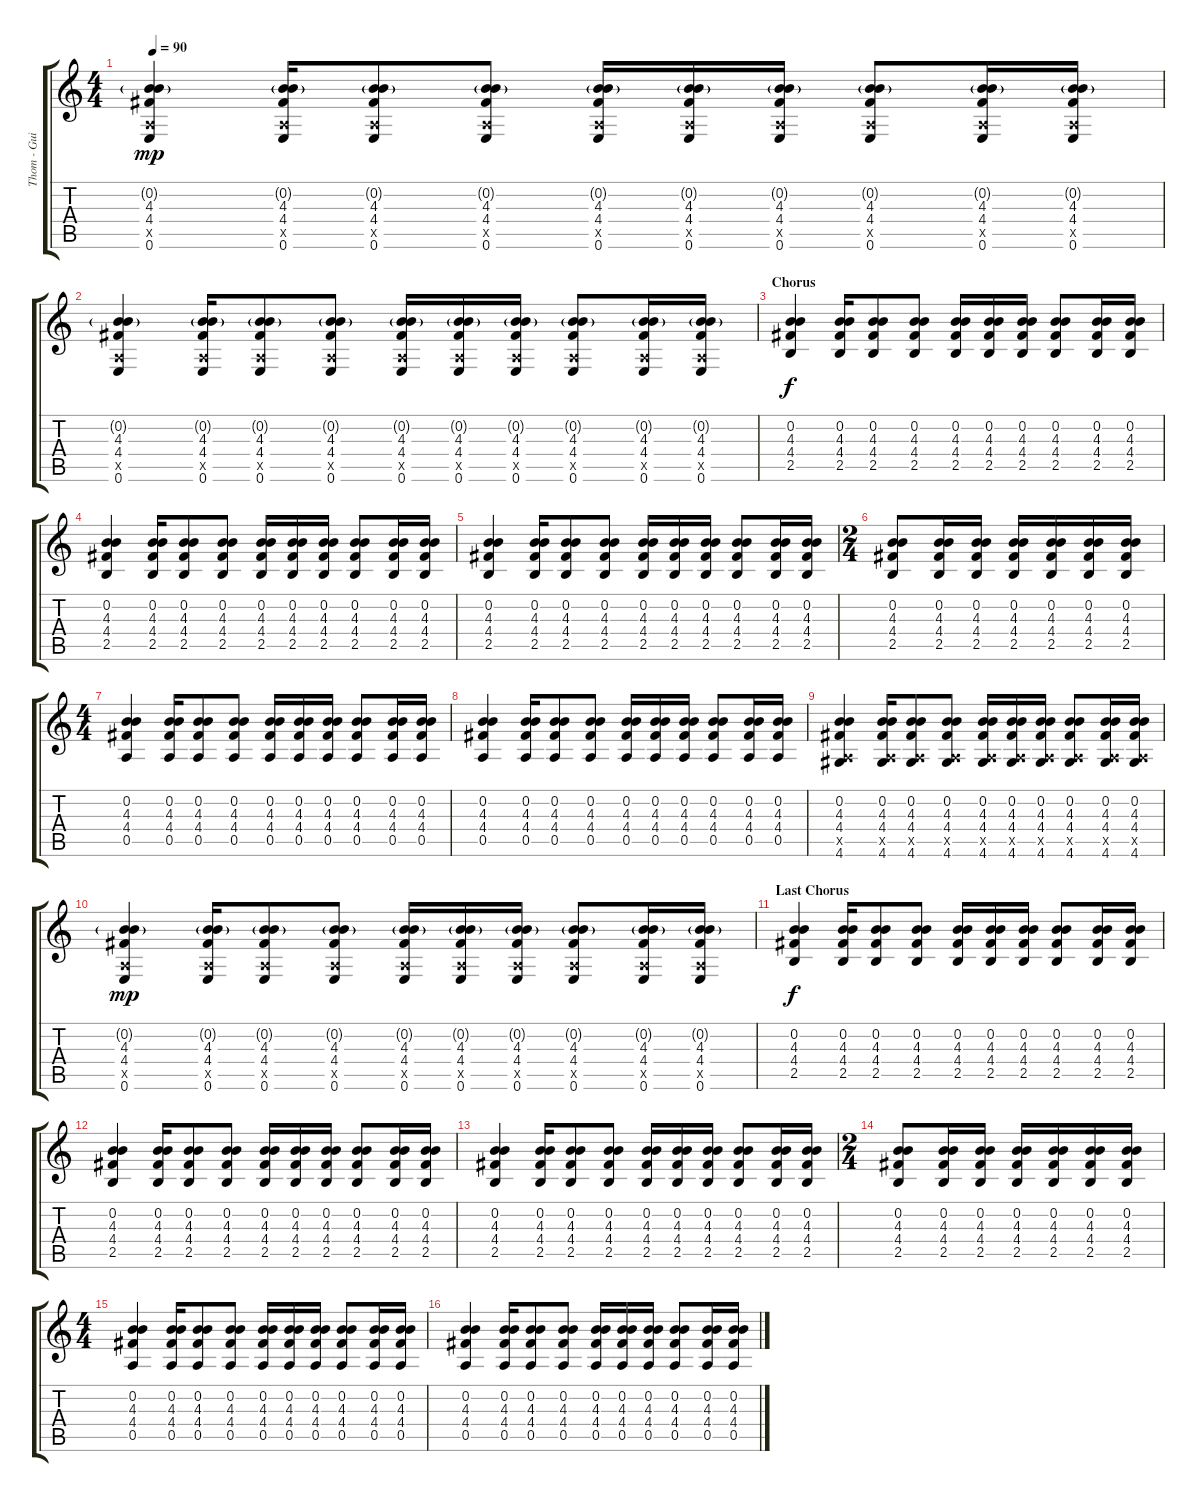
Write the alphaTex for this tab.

\track ("Thom - Guitar" "Thom - Gui") {instrument electricguitarclean}
\staff {score tabs}
\tuning (E4 B3 G3 D3 A2 E2) {hide}
\ts (4 4)
\tempo 90
\clef g2
\ks c
(0.2{g} 4.3 4.4 0.5{x} 0.6).4{dy mp} (0.2{g} 4.3 4.4 0.5{x} 0.6).16 (0.2{g} 4.3 4.4 0.5{x} 0.6).8 (0.2{g} 4.3 4.4 0.5{x} 0.6).8 (0.2{g} 4.3 4.4 0.5{x} 0.6).16 (0.2{g} 4.3 4.4 0.5{x} 0.6).16 (0.2{g} 4.3 4.4 0.5{x} 0.6).16 (0.2{g} 4.3 4.4 0.5{x} 0.6).8 (0.2{g} 4.3 4.4 0.5{x} 0.6).16 (0.2{g} 4.3 4.4 0.5{x} 0.6).16 |
(0.2{g} 4.3 4.4 0.5{x} 0.6).4 (0.2{g} 4.3 4.4 0.5{x} 0.6).16 (0.2{g} 4.3 4.4 0.5{x} 0.6).8 (0.2{g} 4.3 4.4 0.5{x} 0.6).8 (0.2{g} 4.3 4.4 0.5{x} 0.6).16 (0.2{g} 4.3 4.4 0.5{x} 0.6).16 (0.2{g} 4.3 4.4 0.5{x} 0.6).16 (0.2{g} 4.3 4.4 0.5{x} 0.6).8 (0.2{g} 4.3 4.4 0.5{x} 0.6).16 (0.2{g} 4.3 4.4 0.5{x} 0.6).16 |
\section ("" "Chorus")
(0.2 4.3 4.4 2.5).4{dy f} (0.2 4.3 4.4 2.5).16 (0.2 4.3 4.4 2.5).8 (0.2 4.3 4.4 2.5).8 (0.2 4.3 4.4 2.5).16 (0.2 4.3 4.4 2.5).16 (0.2 4.3 4.4 2.5).16 (0.2 4.3 4.4 2.5).8 (0.2 4.3 4.4 2.5).16 (0.2 4.3 4.4 2.5).16 |
(0.2 4.3 4.4 2.5).4 (0.2 4.3 4.4 2.5).16 (0.2 4.3 4.4 2.5).8 (0.2 4.3 4.4 2.5).8 (0.2 4.3 4.4 2.5).16 (0.2 4.3 4.4 2.5).16 (0.2 4.3 4.4 2.5).16 (0.2 4.3 4.4 2.5).8 (0.2 4.3 4.4 2.5).16 (0.2 4.3 4.4 2.5).16 |
(0.2 4.3 4.4 2.5).4 (0.2 4.3 4.4 2.5).16 (0.2 4.3 4.4 2.5).8 (0.2 4.3 4.4 2.5).8 (0.2 4.3 4.4 2.5).16 (0.2 4.3 4.4 2.5).16 (0.2 4.3 4.4 2.5).16 (0.2 4.3 4.4 2.5).8 (0.2 4.3 4.4 2.5).16 (0.2 4.3 4.4 2.5).16 |
\ts (2 4)
(0.2 4.3 4.4 2.5).8 (0.2 4.3 4.4 2.5).16 (0.2 4.3 4.4 2.5).16 (0.2 4.3 4.4 2.5).16 (0.2 4.3 4.4 2.5).16 (0.2 4.3 4.4 2.5).16 (0.2 4.3 4.4 2.5).16 |
\ts (4 4)
(0.2 4.3 4.4 0.5).4 (0.2 4.3 4.4 0.5).16 (0.2 4.3 4.4 0.5).8 (0.2 4.3 4.4 0.5).8 (0.2 4.3 4.4 0.5).16 (0.2 4.3 4.4 0.5).16 (0.2 4.3 4.4 0.5).16 (0.2 4.3 4.4 0.5).8 (0.2 4.3 4.4 0.5).16 (0.2 4.3 4.4 0.5).16 |
(0.2 4.3 4.4 0.5).4 (0.2 4.3 4.4 0.5).16 (0.2 4.3 4.4 0.5).8 (0.2 4.3 4.4 0.5).8 (0.2 4.3 4.4 0.5).16 (0.2 4.3 4.4 0.5).16 (0.2 4.3 4.4 0.5).16 (0.2 4.3 4.4 0.5).8 (0.2 4.3 4.4 0.5).16 (0.2 4.3 4.4 0.5).16 |
(0.2 4.3 4.4 0.5{x} 4.6).4 (0.2 4.3 4.4 0.5{x} 4.6).16 (0.2 4.3 4.4 0.5{x} 4.6).8 (0.2 4.3 4.4 0.5{x} 4.6).8 (0.2 4.3 4.4 0.5{x} 4.6).16 (0.2 4.3 4.4 0.5{x} 4.6).16 (0.2 4.3 4.4 0.5{x} 4.6).16 (0.2 4.3 4.4 0.5{x} 4.6).8 (0.2 4.3 4.4 0.5{x} 4.6).16 (0.2 4.3 4.4 0.5{x} 4.6).16 |
(0.2{g} 4.3 4.4 0.5{x} 0.6).4{dy mp} (0.2{g} 4.3 4.4 0.5{x} 0.6).16 (0.2{g} 4.3 4.4 0.5{x} 0.6).8 (0.2{g} 4.3 4.4 0.5{x} 0.6).8 (0.2{g} 4.3 4.4 0.5{x} 0.6).16 (0.2{g} 4.3 4.4 0.5{x} 0.6).16 (0.2{g} 4.3 4.4 0.5{x} 0.6).16 (0.2{g} 4.3 4.4 0.5{x} 0.6).8 (0.2{g} 4.3 4.4 0.5{x} 0.6).16 (0.2{g} 4.3 4.4 0.5{x} 0.6).16 |
\section ("" "Last Chorus")
(0.2 4.3 4.4 2.5).4{dy f} (0.2 4.3 4.4 2.5).16 (0.2 4.3 4.4 2.5).8 (0.2 4.3 4.4 2.5).8 (0.2 4.3 4.4 2.5).16 (0.2 4.3 4.4 2.5).16 (0.2 4.3 4.4 2.5).16 (0.2 4.3 4.4 2.5).8 (0.2 4.3 4.4 2.5).16 (0.2 4.3 4.4 2.5).16 |
(0.2 4.3 4.4 2.5).4 (0.2 4.3 4.4 2.5).16 (0.2 4.3 4.4 2.5).8 (0.2 4.3 4.4 2.5).8 (0.2 4.3 4.4 2.5).16 (0.2 4.3 4.4 2.5).16 (0.2 4.3 4.4 2.5).16 (0.2 4.3 4.4 2.5).8 (0.2 4.3 4.4 2.5).16 (0.2 4.3 4.4 2.5).16 |
(0.2 4.3 4.4 2.5).4 (0.2 4.3 4.4 2.5).16 (0.2 4.3 4.4 2.5).8 (0.2 4.3 4.4 2.5).8 (0.2 4.3 4.4 2.5).16 (0.2 4.3 4.4 2.5).16 (0.2 4.3 4.4 2.5).16 (0.2 4.3 4.4 2.5).8 (0.2 4.3 4.4 2.5).16 (0.2 4.3 4.4 2.5).16 |
\ts (2 4)
(0.2 4.3 4.4 2.5).8 (0.2 4.3 4.4 2.5).16 (0.2 4.3 4.4 2.5).16 (0.2 4.3 4.4 2.5).16 (0.2 4.3 4.4 2.5).16 (0.2 4.3 4.4 2.5).16 (0.2 4.3 4.4 2.5).16 |
\ts (4 4)
(0.2 4.3 4.4 0.5).4 (0.2 4.3 4.4 0.5).16 (0.2 4.3 4.4 0.5).8 (0.2 4.3 4.4 0.5).8 (0.2 4.3 4.4 0.5).16 (0.2 4.3 4.4 0.5).16 (0.2 4.3 4.4 0.5).16 (0.2 4.3 4.4 0.5).8 (0.2 4.3 4.4 0.5).16 (0.2 4.3 4.4 0.5).16 |
(0.2 4.3 4.4 0.5).4 (0.2 4.3 4.4 0.5).16 (0.2 4.3 4.4 0.5).8 (0.2 4.3 4.4 0.5).8 (0.2 4.3 4.4 0.5).16 (0.2 4.3 4.4 0.5).16 (0.2 4.3 4.4 0.5).16 (0.2 4.3 4.4 0.5).8 (0.2 4.3 4.4 0.5).16 (0.2 4.3 4.4 0.5).16
